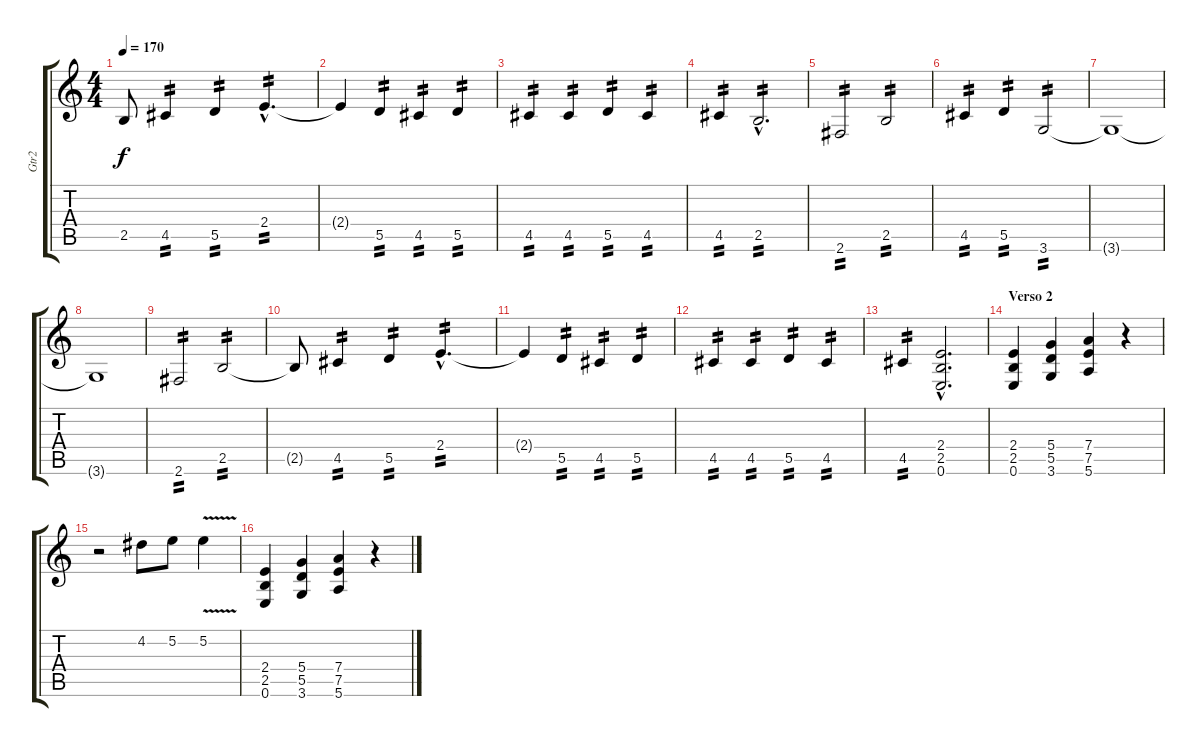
\track ("Gtr2" "Gtr2") {instrument overdrivenguitar}
\staff {score tabs}
\tuning (E4 B3 G3 D3 A2 E2) {hide}
\ts (4 4)
\tempo 170
\clef g2
\ks c
2.5{t}.8{dy f} 4.5.4{tp 2} 5.5.4{tp 2} 2.4{hac}.4{d tp 2} |
2.4{t}.4 5.5.4{tp 2} 4.5.4{tp 2} 5.5.4{tp 2} |
4.5.4{tp 2} 4.5.4{tp 2} 5.5.4{tp 2} 4.5.4{tp 2} |
4.5.4{tp 2} 2.5{hac}.2{d tp 2} |
2.6.2{tp 2} 2.5.2{tp 2} |
4.5.4{tp 2} 5.5.4{tp 2} 3.6.2{tp 2} |
3.6{t}.1 |
3.6{t}.1 |
2.6.2{tp 2} 2.5.2{tp 2} |
2.5{t}.8 4.5.4{tp 2} 5.5.4{tp 2} 2.4{hac}.4{d tp 2} |
2.4{t}.4 5.5.4{tp 2} 4.5.4{tp 2} 5.5.4{tp 2} |
4.5.4{tp 2} 4.5.4{tp 2} 5.5.4{tp 2} 4.5.4{tp 2} |
4.5.4{tp 2} (2.4{hac} 2.5{hac} 0.6{hac}).2{d} |
\section ("" "Verso 2")
(2.4 2.5 0.6).4 (5.4 5.5 3.6).4 (7.4 7.5 5.6).4 r.4 |
r.2 4.2.8 5.2.8 5.2{v}.4 |
(2.4 2.5 0.6).4 (5.4 5.5 3.6).4 (7.4 7.5 5.6).4 r.4
